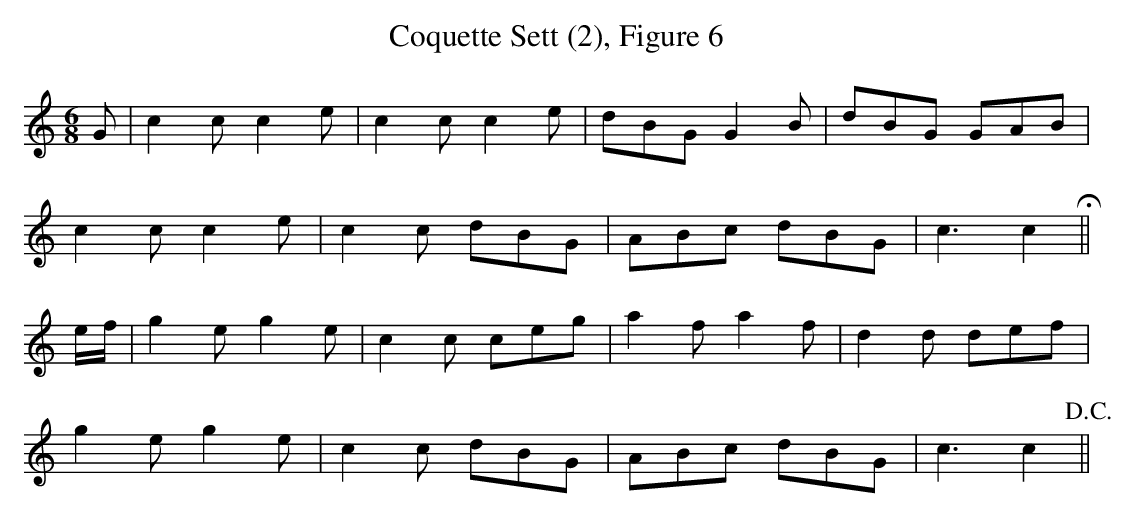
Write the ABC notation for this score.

X:1
T:Coquette Sett (2), Figure 6
M:6/8
L:1/8
K:C
G|c2c c2e|c2c c2e|dBG G2B|dBG GAB|
c2c c2e|c2c dBG|ABc dBG|c3 c2!fermata!||
e/f/|g2e g2e|c2c ceg|a2f a2f|d2d def|
g2e g2e|c2c dBG|ABc dBG|c3 c2!D.C.!||
